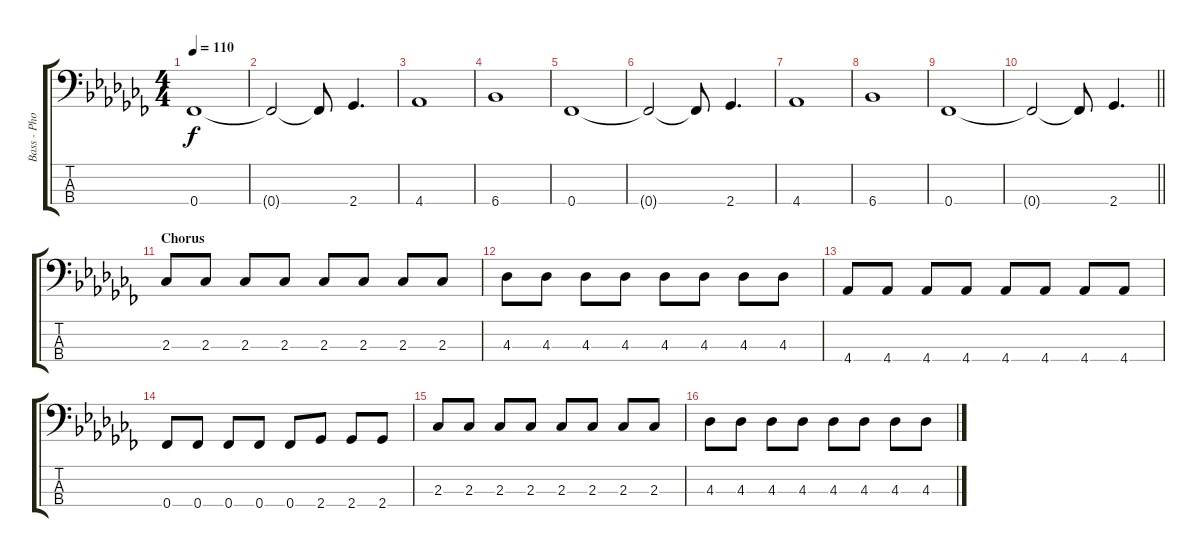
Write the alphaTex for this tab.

\track ("Bass - Phoenix" "Bass - Pho") {instrument fretlessbass}
\staff {score tabs}
\tuning (G2 D2 A1 E1) {hide}
\ts (4 4)
\tempo 110
\clef f4
\ks abminor
0.4.1{dy f} |
0.4{t}.2 0.4{t}.8 2.4.4{d} |
4.4.1 |
6.4.1 |
0.4.1 |
0.4{t}.2 0.4{t}.8 2.4.4{d} |
4.4.1 |
6.4.1 |
0.4.1 |
\barLineRight lightlight
0.4{t}.2 0.4{t}.8 2.4.4{d} |
\section ("" "Chorus")
2.3.8 2.3.8 2.3.8 2.3.8 2.3.8 2.3.8 2.3.8 2.3.8 |
4.3.8 4.3.8 4.3.8 4.3.8 4.3.8 4.3.8 4.3.8 4.3.8 |
4.4.8 4.4.8 4.4.8 4.4.8 4.4.8 4.4.8 4.4.8 4.4.8 |
0.4.8 0.4.8 0.4.8 0.4.8 0.4.8 2.4.8 2.4.8 2.4.8 |
2.3.8 2.3.8 2.3.8 2.3.8 2.3.8 2.3.8 2.3.8 2.3.8 |
4.3.8 4.3.8 4.3.8 4.3.8 4.3.8 4.3.8 4.3.8 4.3.8
